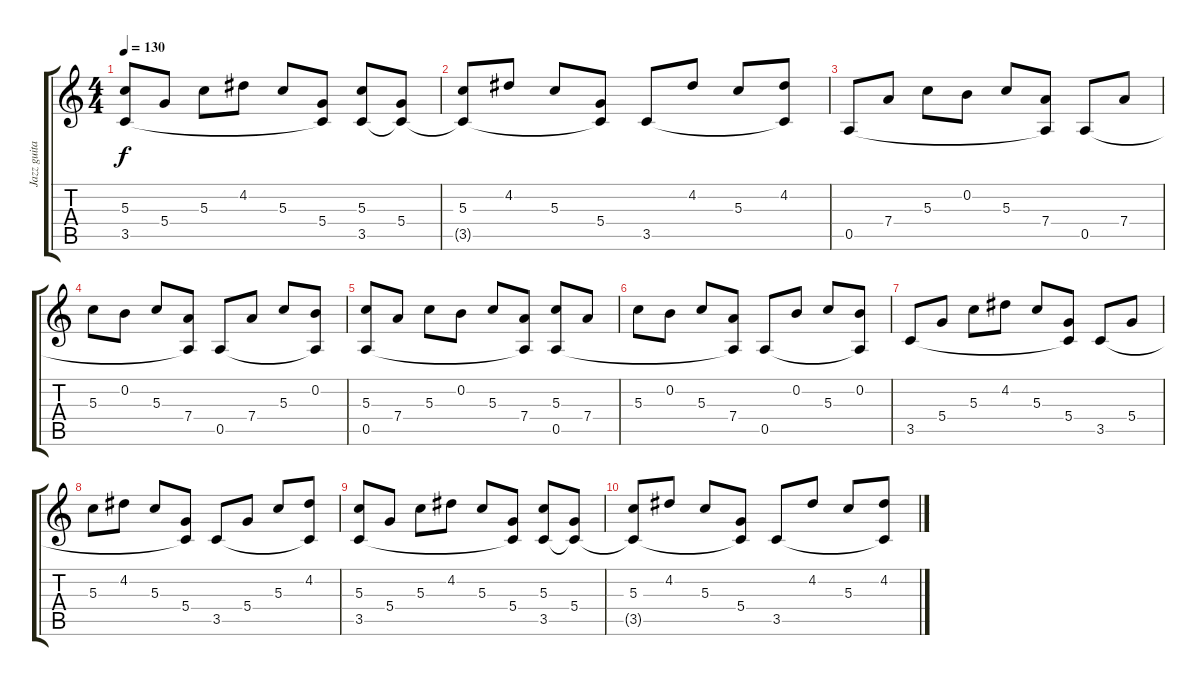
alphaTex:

\track ("Jazz guitar" "Jazz guita") {instrument electricguitarjazz}
\staff {score tabs}
\tuning (E4 B3 G3 D3 A2 E2) {hide}
\ts (4 4)
\tempo 130
\clef g2
\ks c
(5.3 3.5).8{dy f} 5.4.8 5.3.8 4.2.8 5.3.8 (5.4 3.5{t}).8 (5.3 3.5).8 (5.4 3.5{t}).8 |
(5.3 3.5{t}).8 4.2.8 5.3.8 (5.4 3.5{t}).8 3.5.8 4.2.8 5.3.8 (4.2 3.5{t}).8 |
0.5.8 7.4.8 5.3.8 0.2.8 5.3.8 (7.4 0.5{t}).8 0.5.8 7.4.8 |
5.3.8 0.2.8 5.3.8 (7.4 0.5{t}).8 0.5.8 7.4.8 5.3.8 (0.2 0.5{t}).8 |
(5.3 0.5).8 7.4.8 5.3.8 0.2.8 5.3.8 (7.4 0.5{t}).8 (5.3 0.5).8 7.4.8 |
5.3.8 0.2.8 5.3.8 (7.4 0.5{t}).8 0.5.8 0.2.8 5.3.8 (0.2 0.5{t}).8 |
3.5.8 5.4.8 5.3.8 4.2.8 5.3.8 (5.4 3.5{t}).8 3.5.8 5.4.8 |
5.3.8 4.2.8 5.3.8 (5.4 3.5{t}).8 3.5.8 5.4.8 5.3.8 (4.2 3.5{t}).8 |
(5.3 3.5).8 5.4.8 5.3.8 4.2.8 5.3.8 (5.4 3.5{t}).8 (5.3 3.5).8 (5.4 3.5{t}).8 |
(5.3 3.5{t}).8 4.2.8 5.3.8 (5.4 3.5{t}).8 3.5.8 4.2.8 5.3.8 (4.2 3.5{t}).8
